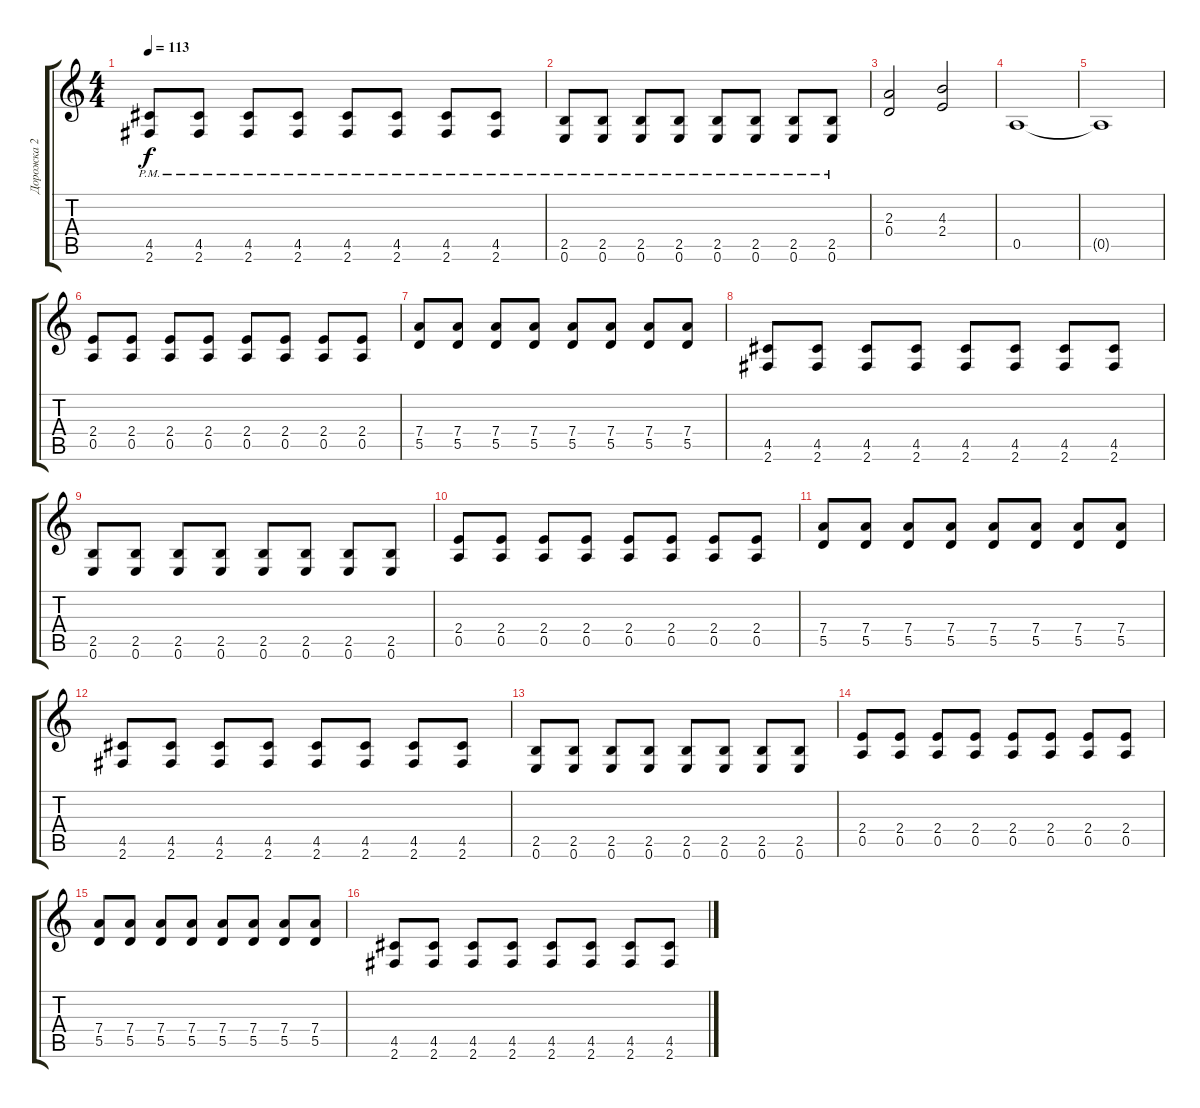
\track ("Дорожка 2" "Дорожка 2") {instrument distortionguitar}
\staff {score tabs}
\tuning (E4 B3 G3 D3 A2 E2) {hide}
\ts (4 4)
\tempo 113
\clef g2
\ks c
(4.5{pm} 2.6{pm}).8{dy f} (4.5{pm} 2.6{pm}).8 (4.5{pm} 2.6{pm}).8 (4.5{pm} 2.6{pm}).8 (4.5{pm} 2.6{pm}).8 (4.5{pm} 2.6{pm}).8 (4.5{pm} 2.6{pm}).8 (4.5{pm} 2.6{pm}).8 |
(2.5{pm} 0.6{pm}).8 (2.5{pm} 0.6{pm}).8 (2.5{pm} 0.6{pm}).8 (2.5{pm} 0.6{pm}).8 (2.5{pm} 0.6{pm}).8 (2.5{pm} 0.6{pm}).8 (2.5{pm} 0.6{pm}).8 (2.5{pm} 0.6{pm}).8 |
(2.3 0.4).2 (4.3 2.4).2 |
0.5.1 |
0.5{t}.1 |
(2.4 0.5).8{instrument electricguitarclean} (2.4 0.5).8 (2.4 0.5).8 (2.4 0.5).8 (2.4 0.5).8 (2.4 0.5).8 (2.4 0.5).8 (2.4 0.5).8 |
(7.4 5.5).8 (7.4 5.5).8 (7.4 5.5).8 (7.4 5.5).8 (7.4 5.5).8 (7.4 5.5).8 (7.4 5.5).8 (7.4 5.5).8 |
(4.5 2.6).8 (4.5 2.6).8 (4.5 2.6).8 (4.5 2.6).8 (4.5 2.6).8 (4.5 2.6).8 (4.5 2.6).8 (4.5 2.6).8 |
(2.5 0.6).8 (2.5 0.6).8 (2.5 0.6).8 (2.5 0.6).8 (2.5 0.6).8 (2.5 0.6).8 (2.5 0.6).8 (2.5 0.6).8 |
(2.4 0.5).8{instrument electricguitarclean} (2.4 0.5).8 (2.4 0.5).8 (2.4 0.5).8 (2.4 0.5).8 (2.4 0.5).8 (2.4 0.5).8 (2.4 0.5).8 |
(7.4 5.5).8 (7.4 5.5).8 (7.4 5.5).8 (7.4 5.5).8 (7.4 5.5).8 (7.4 5.5).8 (7.4 5.5).8 (7.4 5.5).8 |
(4.5 2.6).8 (4.5 2.6).8 (4.5 2.6).8 (4.5 2.6).8 (4.5 2.6).8 (4.5 2.6).8 (4.5 2.6).8 (4.5 2.6).8 |
(2.5 0.6).8 (2.5 0.6).8 (2.5 0.6).8 (2.5 0.6).8 (2.5 0.6).8 (2.5 0.6).8 (2.5 0.6).8 (2.5 0.6).8 |
(2.4 0.5).8{instrument electricguitarclean} (2.4 0.5).8 (2.4 0.5).8 (2.4 0.5).8 (2.4 0.5).8 (2.4 0.5).8 (2.4 0.5).8 (2.4 0.5).8 |
(7.4 5.5).8 (7.4 5.5).8 (7.4 5.5).8 (7.4 5.5).8 (7.4 5.5).8 (7.4 5.5).8 (7.4 5.5).8 (7.4 5.5).8 |
(4.5 2.6).8 (4.5 2.6).8 (4.5 2.6).8 (4.5 2.6).8 (4.5 2.6).8 (4.5 2.6).8 (4.5 2.6).8 (4.5 2.6).8
